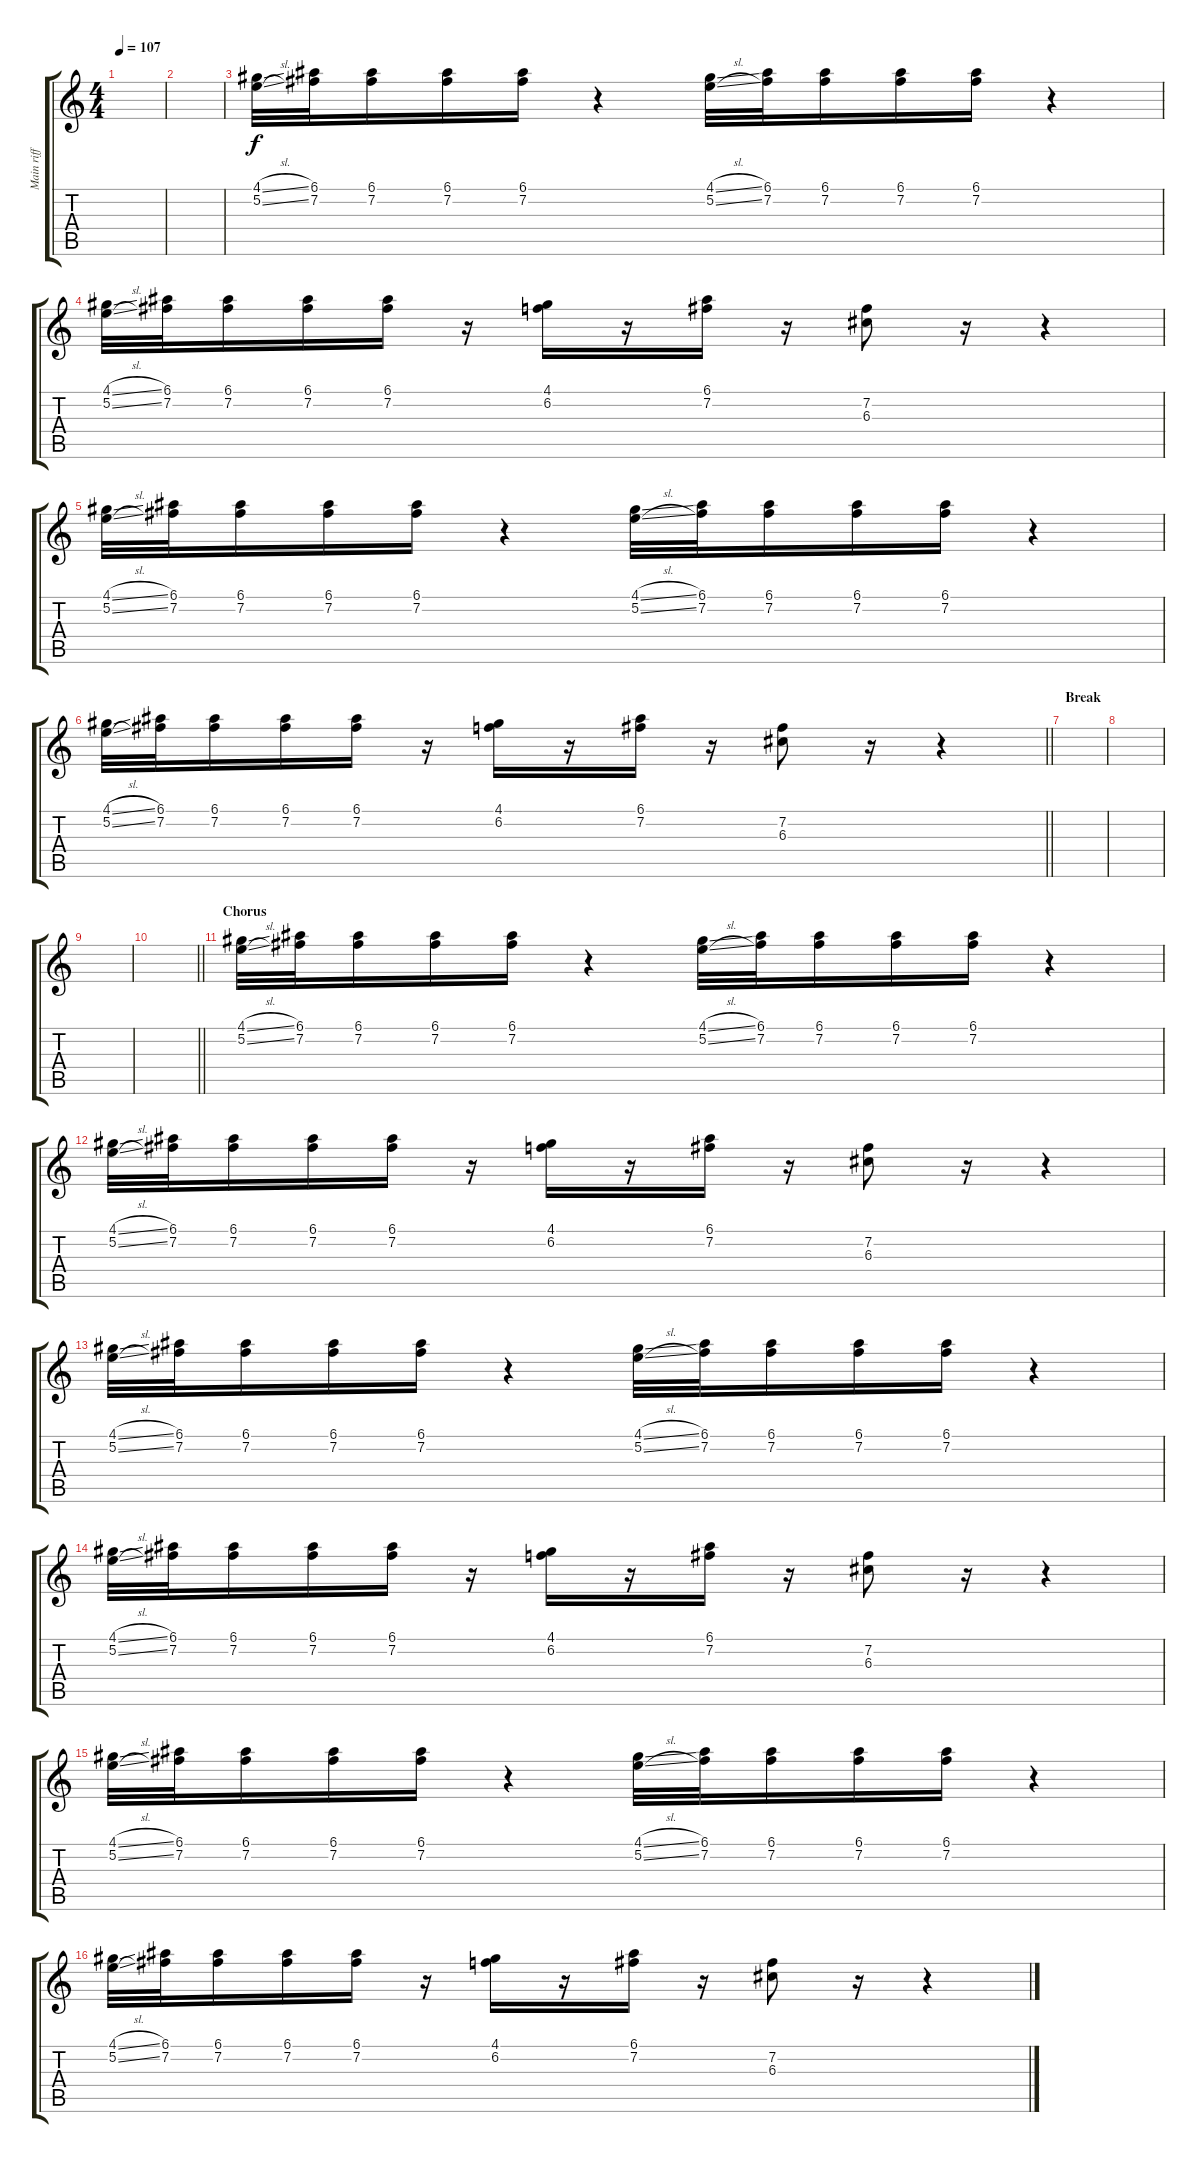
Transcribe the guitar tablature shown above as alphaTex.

\track ("Main riff guitar" "Main riff ") {instrument acousticguitarsteel}
\staff {score tabs}
\tuning (E4 B3 G3 D3 A2 E2) {hide}
\ts (4 4)
\tempo 107
\clef g2
\ks c
|
|
(4.1{sl} 5.2{sl}).32{balance 16} (6.1 7.2).32 (6.1 7.2).16 (6.1 7.2).16 (6.1 7.2).16 r.4 (4.1{sl} 5.2{sl}).32 (6.1 7.2).32 (6.1 7.2).16 (6.1 7.2).16 (6.1 7.2).16 r.4 |
(4.1{sl} 5.2{sl}).32 (6.1 7.2).32 (6.1 7.2).16 (6.1 7.2).16 (6.1 7.2).16 r.16 (4.1 6.2).16 r.16 (6.1 7.2).16 r.16 (7.2 6.3).8 r.16 r.4 |
(4.1{sl} 5.2{sl}).32 (6.1 7.2).32 (6.1 7.2).16 (6.1 7.2).16 (6.1 7.2).16 r.4 (4.1{sl} 5.2{sl}).32 (6.1 7.2).32 (6.1 7.2).16 (6.1 7.2).16 (6.1 7.2).16 r.4 |
\barLineRight lightlight
(4.1{sl} 5.2{sl}).32 (6.1 7.2).32 (6.1 7.2).16 (6.1 7.2).16 (6.1 7.2).16 r.16 (4.1 6.2).16 r.16 (6.1 7.2).16 r.16 (7.2 6.3).8 r.16 r.4 |
\section ("" "Break")
|
|
|
\barLineRight lightlight
|
\section ("" "Chorus")
(4.1{sl} 5.2{sl}).32 (6.1 7.2).32 (6.1 7.2).16 (6.1 7.2).16 (6.1 7.2).16 r.4 (4.1{sl} 5.2{sl}).32 (6.1 7.2).32 (6.1 7.2).16 (6.1 7.2).16 (6.1 7.2).16 r.4 |
(4.1{sl} 5.2{sl}).32 (6.1 7.2).32 (6.1 7.2).16 (6.1 7.2).16 (6.1 7.2).16 r.16 (4.1 6.2).16 r.16 (6.1 7.2).16 r.16 (7.2 6.3).8 r.16 r.4 |
(4.1{sl} 5.2{sl}).32 (6.1 7.2).32 (6.1 7.2).16 (6.1 7.2).16 (6.1 7.2).16 r.4 (4.1{sl} 5.2{sl}).32 (6.1 7.2).32 (6.1 7.2).16 (6.1 7.2).16 (6.1 7.2).16 r.4 |
(4.1{sl} 5.2{sl}).32 (6.1 7.2).32 (6.1 7.2).16 (6.1 7.2).16 (6.1 7.2).16 r.16 (4.1 6.2).16 r.16 (6.1 7.2).16 r.16 (7.2 6.3).8 r.16 r.4 |
(4.1{sl} 5.2{sl}).32 (6.1 7.2).32 (6.1 7.2).16 (6.1 7.2).16 (6.1 7.2).16 r.4 (4.1{sl} 5.2{sl}).32 (6.1 7.2).32 (6.1 7.2).16 (6.1 7.2).16 (6.1 7.2).16 r.4 |
(4.1{sl} 5.2{sl}).32 (6.1 7.2).32 (6.1 7.2).16 (6.1 7.2).16 (6.1 7.2).16 r.16 (4.1 6.2).16 r.16 (6.1 7.2).16 r.16 (7.2 6.3).8 r.16 r.4
